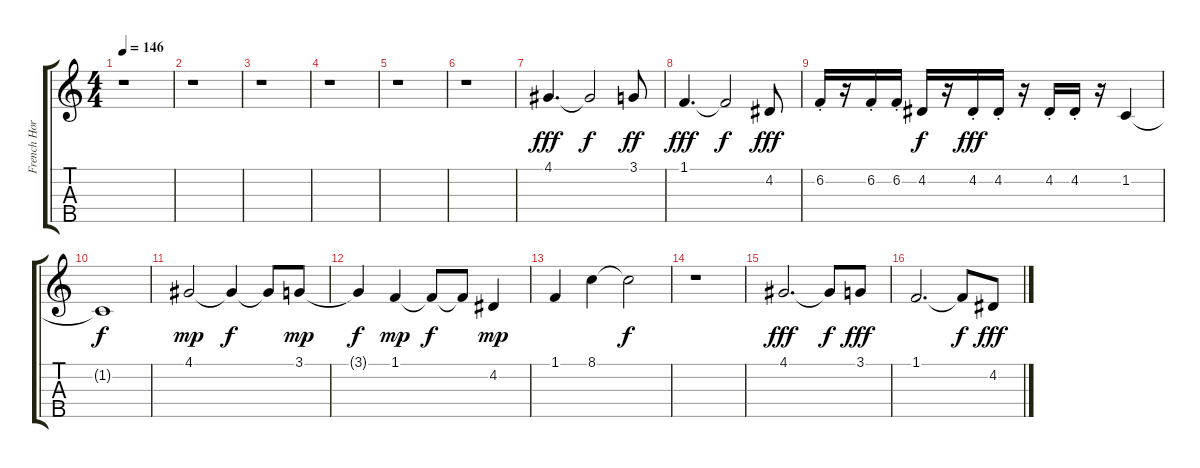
\track ("French Horn" "French Hor") {instrument frenchhorn}
\staff {score tabs}
\tuning (E4 B3 G3 D3 A2) {hide}
\ts (4 4)
\tempo 146
\clef g2
\ks c
r.1{dy fff} |
r.1 |
r.1 |
r.1 |
r.1 |
r.1 |
4.1.4{d} 4.1{t}.2{dy f} 3.1.8{dy ff} |
1.1.4{d dy fff} 1.1{t}.2{dy f} 4.2.8{dy fff} |
6.2{st}.16 r.16 6.2{st}.16 6.2{st}.16 4.2.16{dy f} r.16 4.2{st}.16{dy fff} 4.2{st}.16 r.16 4.2{st}.16 4.2{st}.16 r.16 1.2.4 |
1.2{t}.1{dy f} |
4.1.2{dy mp} 4.1{t}.4{dy f} 4.1{t}.8 3.1.8{dy mp} |
3.1{t}.4{dy f} 1.1.4{dy mp} 1.1{t}.8{dy f} 1.1{t}.8 4.2.4{dy mp} |
1.1.4 8.1.4 8.1{t}.2{dy f} |
r.1 |
4.1.2{d dy fff} 4.1{t}.8{dy f} 3.1.8{dy fff} |
1.1.2{d} 1.1{t}.8{dy f} 4.2.8{dy fff}
